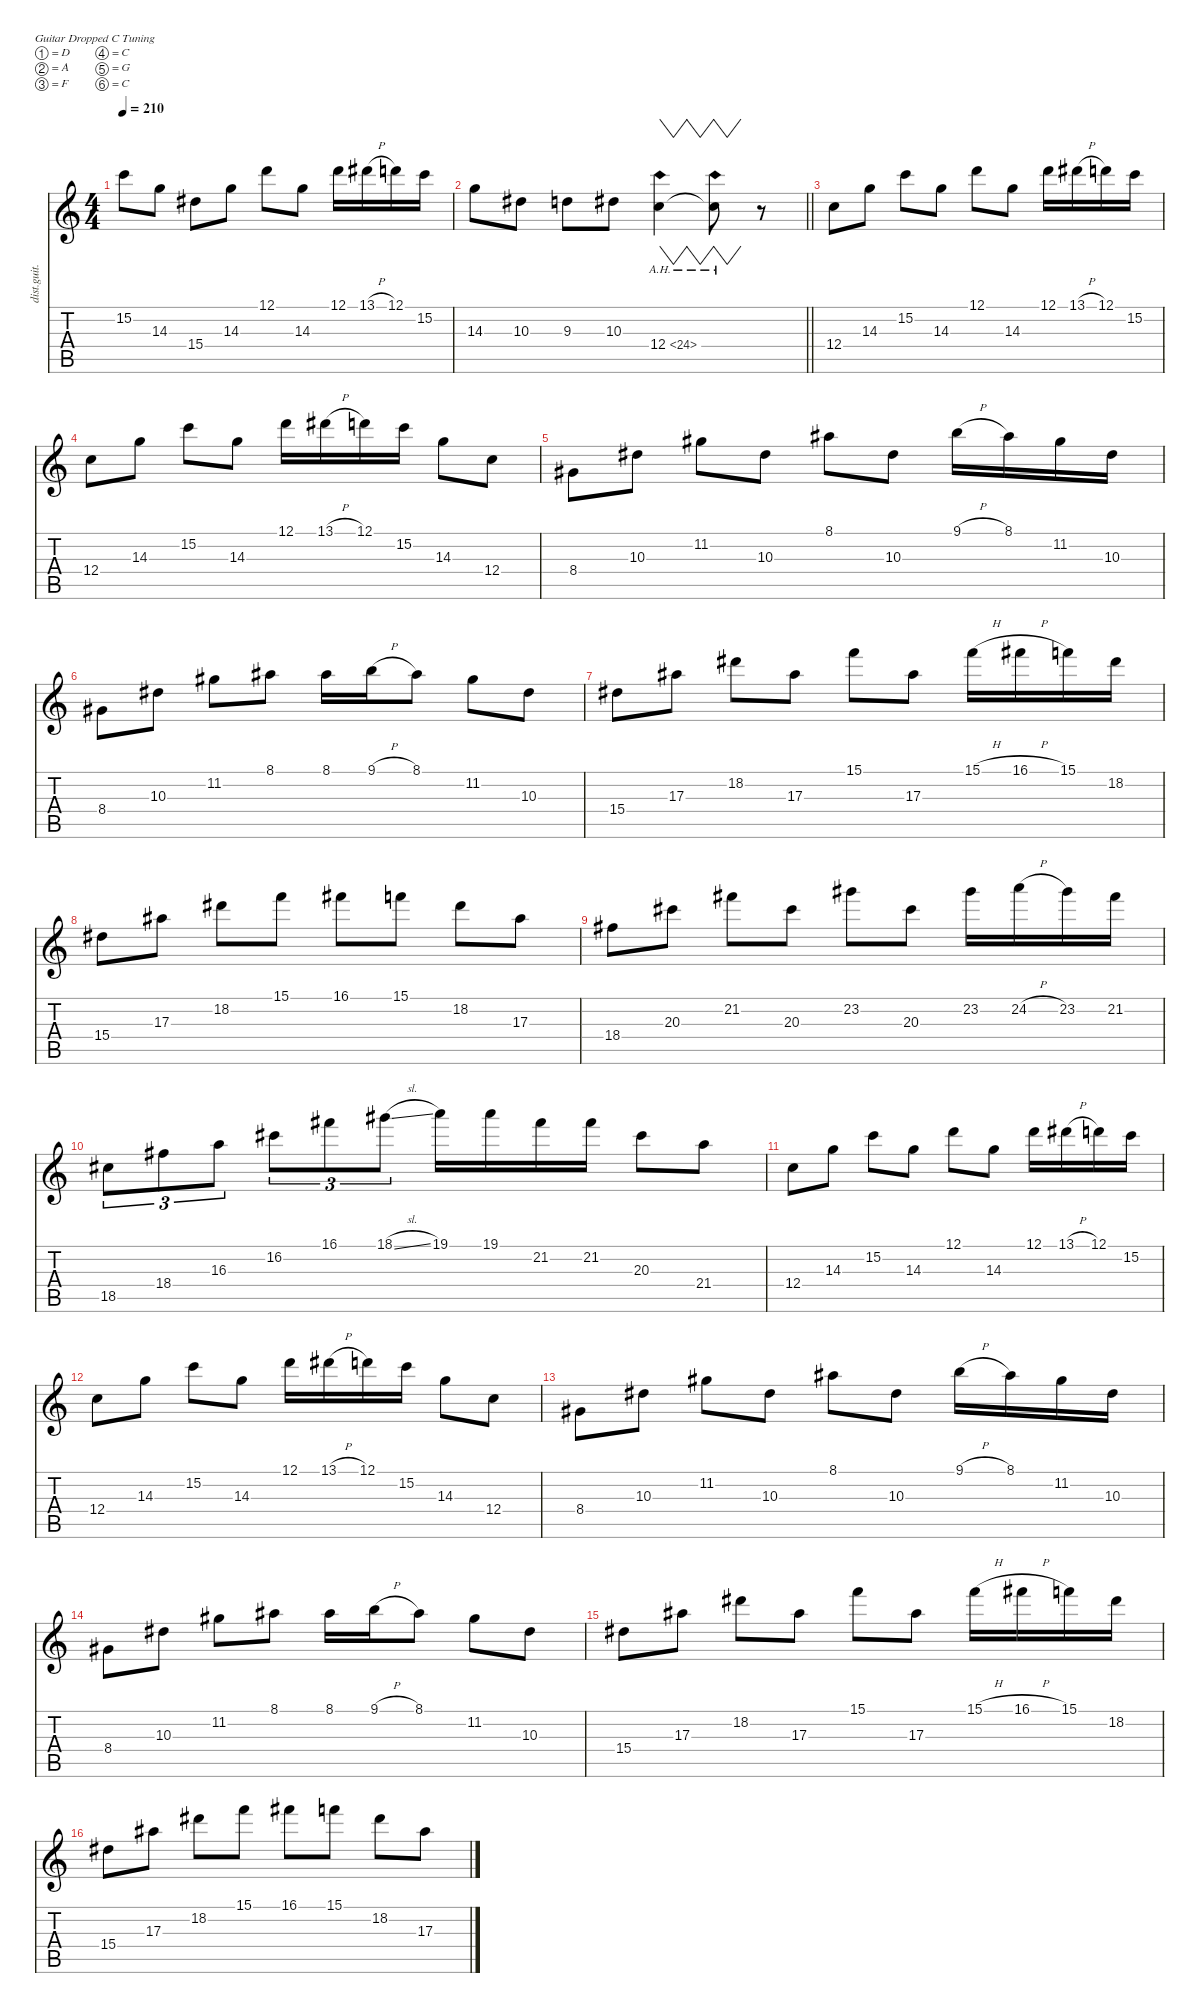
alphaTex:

\defaultSystemsLayout 4
\hideDynamics
\bracketExtendMode nobrackets
\otherSystemsTrackNameOrientation horizontal
\track ("Guitar" "dist.guit.") {instrument distortionguitar}
\staff {score tabs}
\tuning (D4 A3 F3 C3 G2 C2)
\ts (4 4)
\beaming (8 2 2 2 2)
\tempo 210
\clef g2
\ks c
15.2.8{dy f instrument distortionguitar beam Down} 14.3.8{beam Down} 15.4{acc #}.8{beam Down} 14.3.8{beam Down} 12.1.8{beam Down} 14.3.8{beam Down} 12.1.16{beam Down} 13.1{h acc #}.16{beam Down} 12.1.16{beam Down} 15.2.16{beam Down} |
\barLineRight lightlight
14.3.8{instrument guitarharmonics beam Down} 10.3{acc #}.8{beam Down} 9.3.8{beam Down} 10.3{acc #}.8{beam Down} 12.4{ah 12}.4{vw beam Down} 12.4{ah 12 t}.8{vw beam Down} r.8{beam Down} |
12.4.8{instrument distortionguitar beam Down} 14.3.8{beam Down} 15.2.8{beam Down} 14.3.8{beam Down} 12.1.8{beam Down} 14.3.8{beam Down} 12.1.16{beam Down} 13.1{h acc #}.16{beam Down} 12.1.16{beam Down} 15.2.16{beam Down} |
12.4.8{beam Down} 14.3.8{beam Down} 15.2.8{beam Down} 14.3.8{beam Down} 12.1.16{beam Down} 13.1{h acc #}.16{beam Down} 12.1.16{beam Down} 15.2.16{beam Down} 14.3.8{beam Down} 12.4.8{beam Down} |
8.4{acc #}.8{beam Down} 10.3{acc #}.8{beam Down} 11.2{acc #}.8{beam Down} 10.3{acc #}.8{beam Down} 8.1{acc #}.8{beam Down} 10.3{acc #}.8{beam Down} 9.1{h}.16{beam Down} 8.1{acc #}.16{beam Down} 11.2{acc #}.16{beam Down} 10.3{acc #}.16{beam Down} |
8.4{acc #}.8{beam Down} 10.3{acc #}.8{beam Down} 11.2{acc #}.8{beam Down} 8.1{acc #}.8{beam Down} 8.1{acc #}.16{beam Down} 9.1{h}.16{beam Down} 8.1{acc #}.8{dy ff beam Down} 11.2{acc #}.8{dy f beam Down} 10.3{acc #}.8{beam Down} |
15.4{acc #}.8{beam Down} 17.3{acc #}.8{beam Down} 18.2{acc #}.8{beam Down} 17.3{acc #}.8{beam Down} 15.1.8{beam Down} 17.3{acc #}.8{beam Down} 15.1{h}.16{beam Down} 16.1{h acc #}.16{beam Down} 15.1.16{beam Down} 18.2{acc #}.16{beam Down} |
15.4{acc #}.8{beam Down} 17.3{acc #}.8{beam Down} 18.2{acc #}.8{beam Down} 15.1.8{beam Down} 16.1{acc #}.8{beam Down} 15.1.8{beam Down} 18.2{acc #}.8{beam Down} 17.3{acc #}.8{beam Down} |
18.4{acc #}.8{beam Down} 20.3{acc #}.8{beam Down} 21.2{acc #}.8{beam Down} 20.3{acc #}.8{beam Down} 23.2{acc #}.8{beam Down} 20.3{acc #}.8{beam Down} 23.2{acc #}.16{beam Down} 24.2{h}.16{beam Down} 23.2{acc #}.16{beam Down} 21.2{acc #}.16{beam Down} |
18.5{acc #}.8{tu (3 2) beam Down} 18.4{acc #}.8{tu (3 2) beam Down} 16.3.8{tu (3 2) beam Down} 16.2{acc #}.8{tu (3 2) beam Down} 16.1{acc #}.8{tu (3 2) beam Down} 18.1{sl acc #}.8{tu (3 2) beam Down} 19.1.16{beam Down} 19.1.16{beam Down} 21.2{acc #}.16{beam Down} 21.2{acc #}.16{beam Down} 20.3{acc #}.8{beam Down} 21.4.8{beam Down} |
12.4.8{beam Down} 14.3.8{beam Down} 15.2.8{beam Down} 14.3.8{beam Down} 12.1.8{beam Down} 14.3.8{beam Down} 12.1.16{beam Down} 13.1{h acc #}.16{beam Down} 12.1.16{beam Down} 15.2.16{beam Down} |
12.4.8{beam Down} 14.3.8{beam Down} 15.2.8{beam Down} 14.3.8{beam Down} 12.1.16{beam Down} 13.1{h acc #}.16{beam Down} 12.1.16{beam Down} 15.2.16{beam Down} 14.3.8{beam Down} 12.4.8{beam Down} |
8.4{acc #}.8{beam Down} 10.3{acc #}.8{beam Down} 11.2{acc #}.8{beam Down} 10.3{acc #}.8{beam Down} 8.1{acc #}.8{beam Down} 10.3{acc #}.8{beam Down} 9.1{h}.16{beam Down} 8.1{acc #}.16{beam Down} 11.2{acc #}.16{beam Down} 10.3{acc #}.16{beam Down} |
8.4{acc #}.8{beam Down} 10.3{acc #}.8{beam Down} 11.2{acc #}.8{beam Down} 8.1{acc #}.8{beam Down} 8.1{acc #}.16{beam Down} 9.1{h}.16{beam Down} 8.1{acc #}.8{dy ff beam Down} 11.2{acc #}.8{dy f beam Down} 10.3{acc #}.8{beam Down} |
15.4{acc #}.8{beam Down} 17.3{acc #}.8{beam Down} 18.2{acc #}.8{beam Down} 17.3{acc #}.8{beam Down} 15.1.8{beam Down} 17.3{acc #}.8{beam Down} 15.1{h}.16{beam Down} 16.1{h acc #}.16{beam Down} 15.1.16{beam Down} 18.2{acc #}.16{beam Down} |
15.4{acc #}.8{beam Down} 17.3{acc #}.8{beam Down} 18.2{acc #}.8{beam Down} 15.1.8{beam Down} 16.1{acc #}.8{beam Down} 15.1.8{beam Down} 18.2{acc #}.8{beam Down} 17.3{acc #}.8{beam Down}
